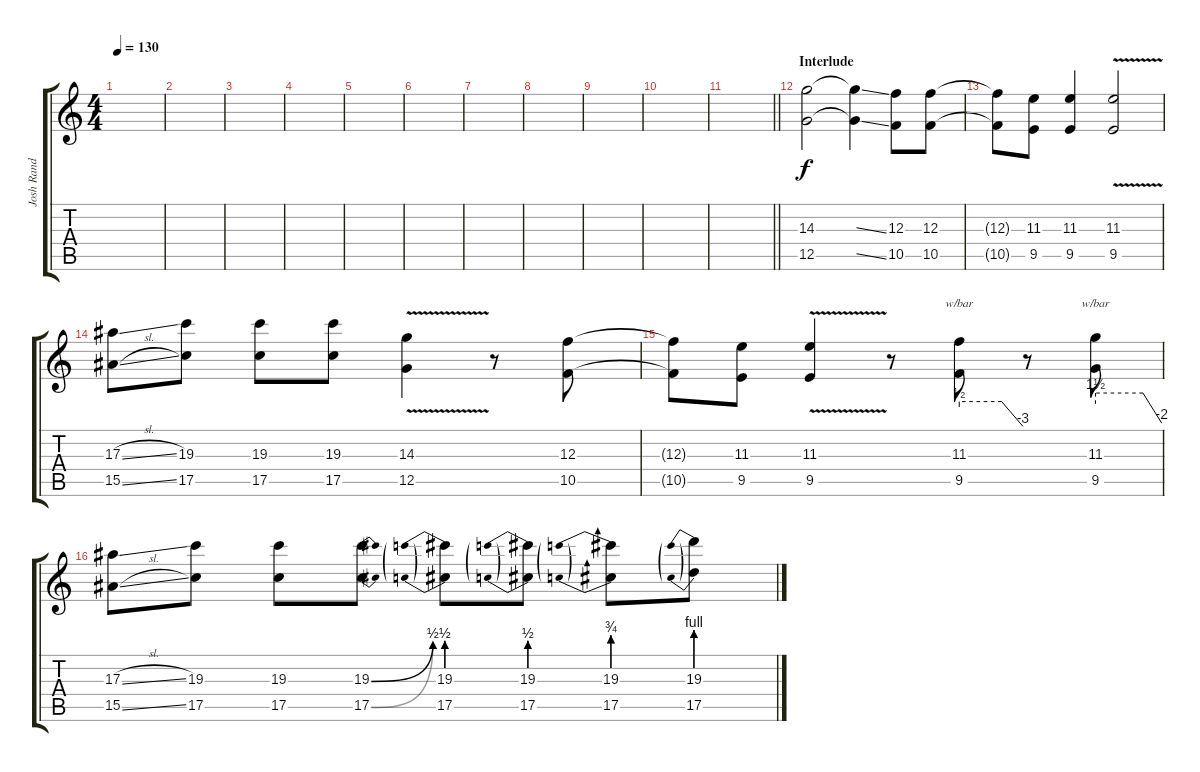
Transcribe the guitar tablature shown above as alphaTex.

\track ("Josh Rand (Extra)" "Josh Rand ") {instrument distortionguitar}
\staff {score tabs}
\tuning (D4 A3 F3 C3 G2 C2) {hide}
\ts (4 4)
\tempo 130
\clef g2
\ks c
|
|
|
|
|
|
|
|
|
|
\barLineRight lightlight
|
\section ("" "Interlude")
(14.3 12.5).2 (14.3{ss t} 12.5{ss t}).4 (12.3 10.5).8 (12.3 10.5).8 |
(12.3{t} 10.5{t}).8 (11.3 9.5).8 (11.3 9.5).4 (11.3{v} 9.5{v}).2 |
(17.3{sl} 15.5{sl}).8 (19.3 17.5).8 (19.3 17.5).8 (19.3 17.5).8 (14.3{v} 12.5{v}).4 r.8 (12.3 10.5).8 |
(12.3{t} 10.5{t}).8 (11.3 9.5).8 (11.3{v} 9.5{v}).4 r.8 (11.3 9.5).8{tbe (custom default 0 2 40 2 60 -12)} r.8 (11.3 9.5).8{tbe (custom default 0 6 43 6 60 -8)} |
(17.3{sl} 15.5{sl}).8 (19.3 17.5).8 (19.3 17.5).8 (19.3{be (bend 0 0 60 2)} 17.5{be (bend 0 0 60 2)}).8 (19.3{be (prebend 0 2 60 2)} 17.5{be (prebend 0 2 60 2)}).8 (19.3{be (prebend 0 2 60 2)} 17.5{be (prebend 0 2 60 2)}).8 (19.3{be (prebend 0 3 60 3)} 17.5{be (prebend 0 3 60 3)}).8 (19.3{be (prebend 0 4 60 4)} 17.5{be (prebend 0 4 60 4)}).8
